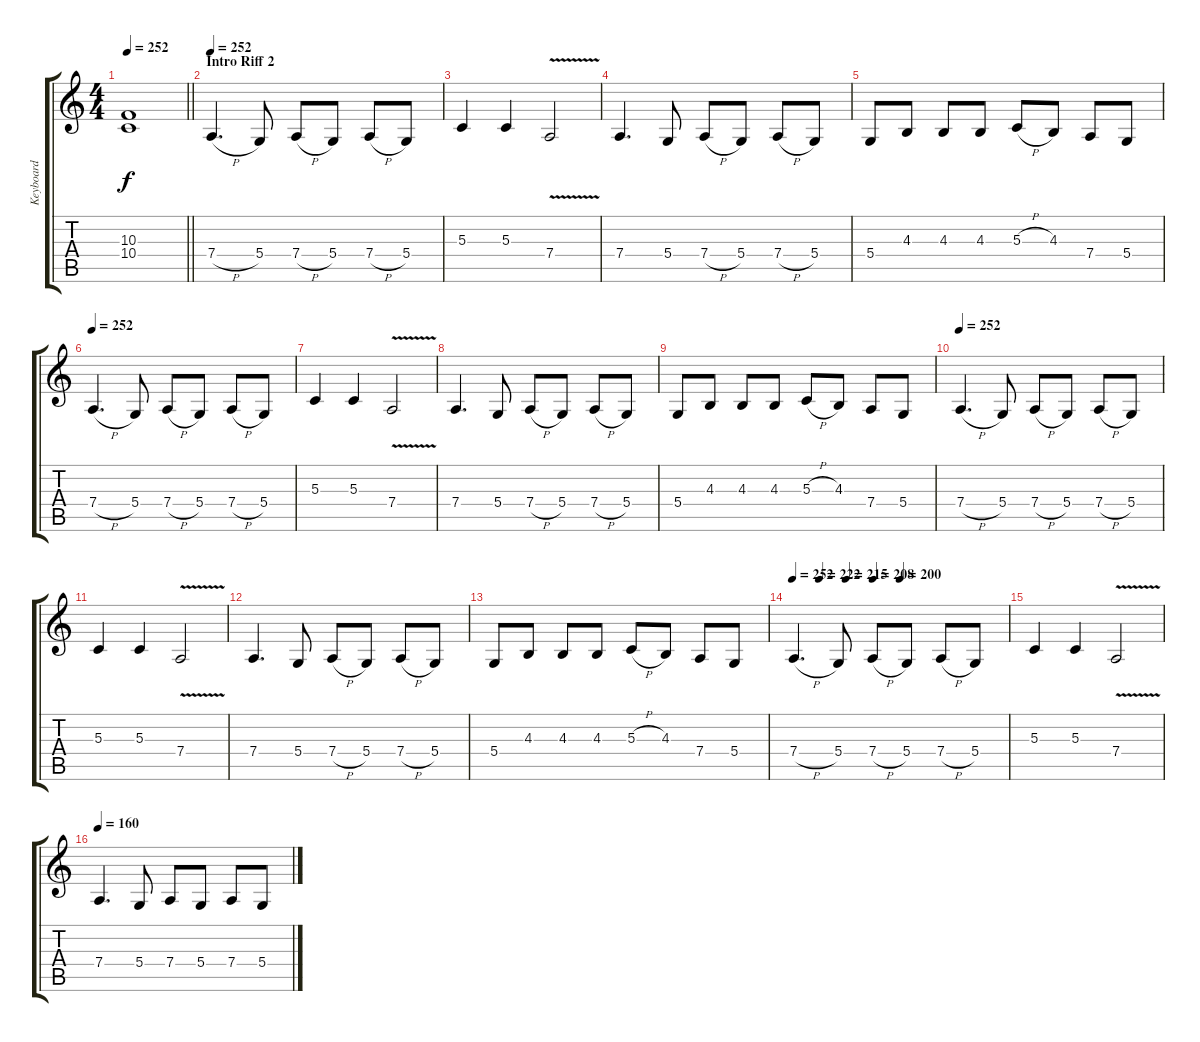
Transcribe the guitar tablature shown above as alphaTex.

\track ("Keyboard" "Keyboard") {instrument lead8bassandlead}
\staff {score tabs}
\tuning (E4 B3 G3 D3 A2 E2) {hide}
\ts (4 4)
\tempo 252
\clef g2
\barLineRight lightlight
\ks c
(10.3 10.4).1{dy f} |
\section ("" "Intro Riff 2")
\tempo 252
7.4{h}.4{d} 5.4.8 7.4{h}.8 5.4.8 7.4{h}.8 5.4.8 |
5.3.4 5.3.4 7.4{v}.2 |
7.4.4{d} 5.4.8 7.4{h}.8 5.4.8 7.4{h}.8 5.4.8 |
5.4.8 4.3.8 4.3.8 4.3.8 5.3{h}.8 4.3.8 7.4.8 5.4.8 |
\tempo 252
7.4{h}.4{d} 5.4.8 7.4{h}.8 5.4.8 7.4{h}.8 5.4.8 |
5.3.4 5.3.4 7.4{v}.2 |
7.4.4{d} 5.4.8 7.4{h}.8 5.4.8 7.4{h}.8 5.4.8 |
5.4.8 4.3.8 4.3.8 4.3.8 5.3{h}.8 4.3.8 7.4.8 5.4.8 |
\tempo 252
7.4{h}.4{d} 5.4.8 7.4{h}.8 5.4.8 7.4{h}.8 5.4.8 |
5.3.4 5.3.4 7.4{v}.2 |
7.4.4{d} 5.4.8 7.4{h}.8 5.4.8 7.4{h}.8 5.4.8 |
5.4.8 4.3.8 4.3.8 4.3.8 5.3{h}.8 4.3.8 7.4.8 5.4.8 |
\tempo 252
\tempo (222 0.125)
\tempo (215 0.25)
\tempo (208 0.375)
\tempo (200 0.5)
7.4{h}.4{d} 5.4.8 7.4{h}.8 5.4.8 7.4{h}.8 5.4.8 |
5.3.4 5.3.4 7.4{v}.2 |
\tempo 108
\tempo 160
7.4.4{d} 5.4.8 7.4.8 5.4.8 7.4.8 5.4.8
